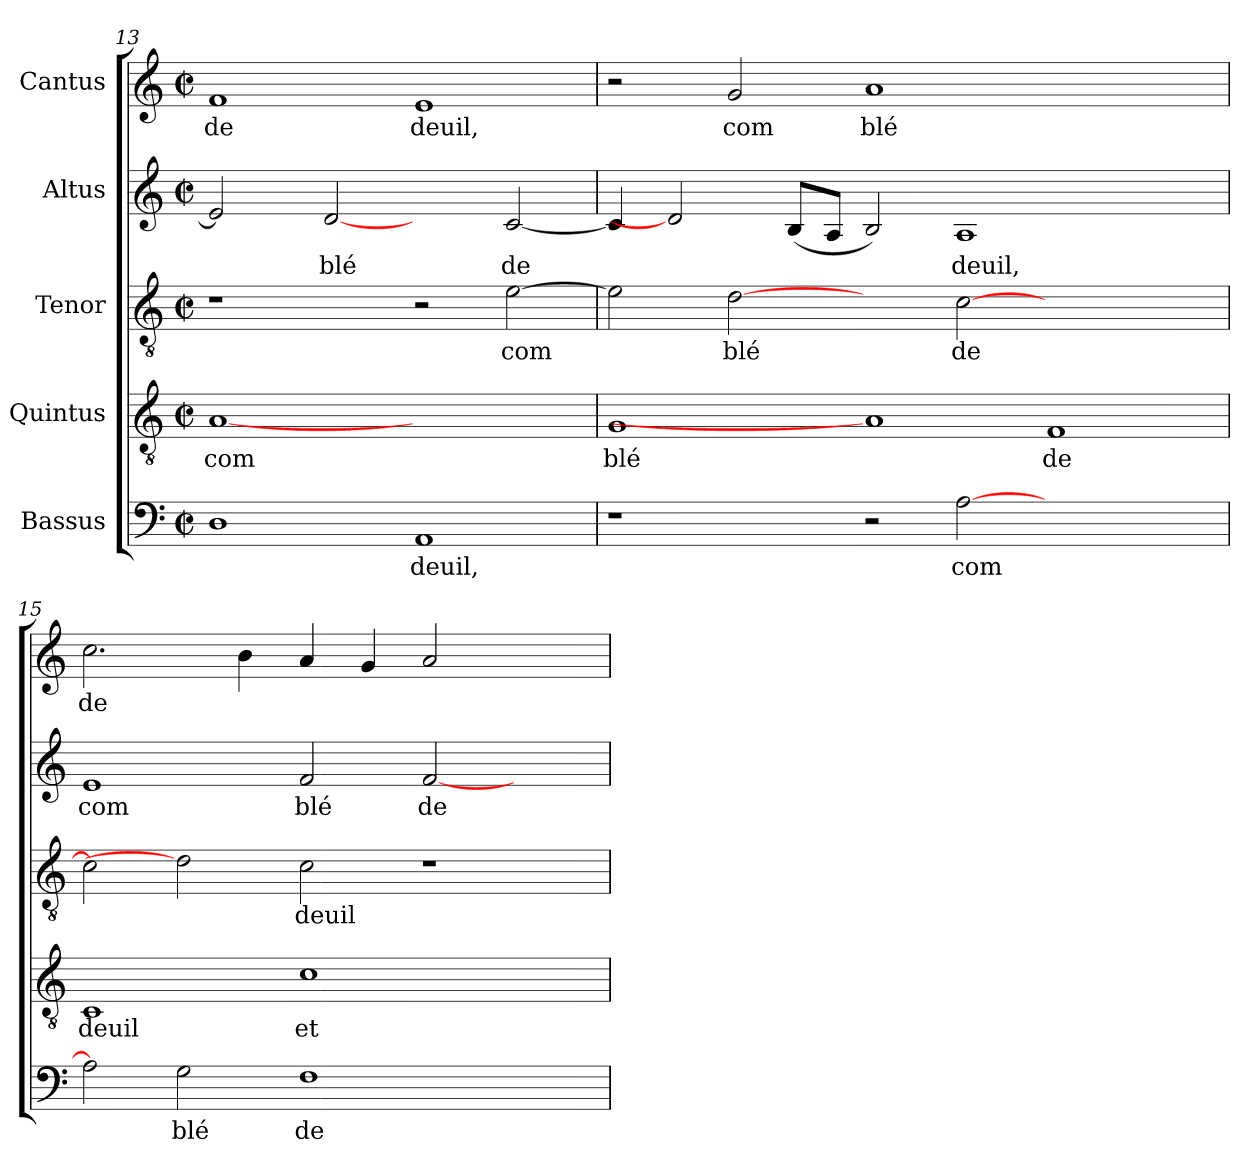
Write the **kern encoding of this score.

**kern	**text	**kern	**text	**kern	**text	**kern	**text	**kern	**text
*part5	*part5	*part4	*part4	*part3	*part3	*part2	*part2	*part1	*part1
*staff5	*staff5	*staff4	*staff4	*staff3	*staff3	*staff2	*staff2	*staff1	*staff1
*I"Bassus	*	*I"Quintus	*	*I"Tenor	*	*I"Altus	*	*I"Cantus	*
!!LO:LB:g=z
*clefF4	*	*clefGv2	*	*clefGv2	*	*clefG2	*	*clefG2	*
*M2/2	*	*M2/2	*	*M2/2	*	*M2/2	*	*M2/2	*
*met(c|)	*	*met(c|)	*	*met(c|)	*	*met(c|)	*	*met(c|)	*
=13	=13	=13	=13	=13	=13	=13	=13	=13	=13
!	!	!	!LO:LY:b:cj	!	!	!	!	!	!LO:LY:b:cj
*	*	*	*	*^	*	*	*	*	*
1D	.	[1A	com	1r	8ryy	.	2e/]	.	1f	de
.	.	.	.	.	1...ryy	.	.	.	.	.
!	!	!	!	!	!	!	!	!LO:LY:b:cj	!	!
.	.	.	.	.	.	.	[2d	-blé	.	.
!	!LO:LY:b:cj	!	!	!	!	!	!	!	!	!LO:LY:b:cj
1AA	deuil,	1ryy	.	2r	.	.	2ryy	.	1e	deuil,
!	!	!	!	!	!	!LO:LY:b	!	!LO:LY:b:cj	!	!
.	.	.	.	[>2e\	.	com	[<2c/	de	.	.
=14	=14	=14	=14	=14	=14	=14	=14	=14	=14	=14
!	!	!	!LO:LY:b:cj	!	!	!	!	!	!	!
*	*	*	*	*v	*v	*	*	*	*	*
1r	.	1G	blé	2e\]	.	4c/]	.	2r	.
.	.	.	.	.	.	2d]	.	.	.
!	!	!	!	!	!LO:LY:b:cj	!	!	!	!LO:LY:b:cj
.	.	.	.	[2d	blé	.	.	2g/	com
.	.	.	.	.	.	(>8B/L	.	.	.
.	.	.	.	.	.	8A/J	.	.	.
!	!	!	!	!	!	!	!	!	!LO:LY:b:cj
2r	.	1A]	.	2ryy	.	2B/)	.	1a	blé
!	!LO:LY:b	!	!	!	!LO:LY:b:cj	!	!LO:LY:b:cj	!	!
[>2A\	com	.	.	[>2c\	de	1A	deuil,	.	.
!	!	!	!LO:LY:b:cj	!	!	!	!	!	!
1ryy	.	1F	de	1ryy	.	.	.	1ryy	.
.	.	.	.	.	.	2ryy	.	.	.
=15	=15	=15	=15	=15	=15	=15	=15	=15	=15
!	!	!	!LO:LY:b:cj	!	!	!	!LO:LY:b:cj	!	!LO:LY:b:cj
2A\]	.	1C	deuil	2c\]	.	1e	com	2.cc\	de
!	!LO:LY:b:cj	!	!	!	!	!	!	!	!
2G\	blé	.	.	2d]	.	.	.	.	.
.	.	.	.	.	.	.	.	4b\	.
!	!LO:LY:b:cj	!	!LO:LY:b:cj	!	!LO:LY:b:cj	!	!LO:LY:b:cj	!	!
1F	de	1c	et	2c\	deuil	2f/	blé	4a/	.
.	.	.	.	.	.	.	.	4g/	.
!	!	!	!	!	!	!	!LO:LY:b:cj	!	!
.	.	.	.	1r	.	[<2f/	de	2a/	.
2ryy	.	2ryy	.	.	.	2ryy	.	2ryy	.
=	=	=	=	=	=	=	=	=	=
*-	*-	*-	*-	*-	*-	*-	*-	*-	*-
